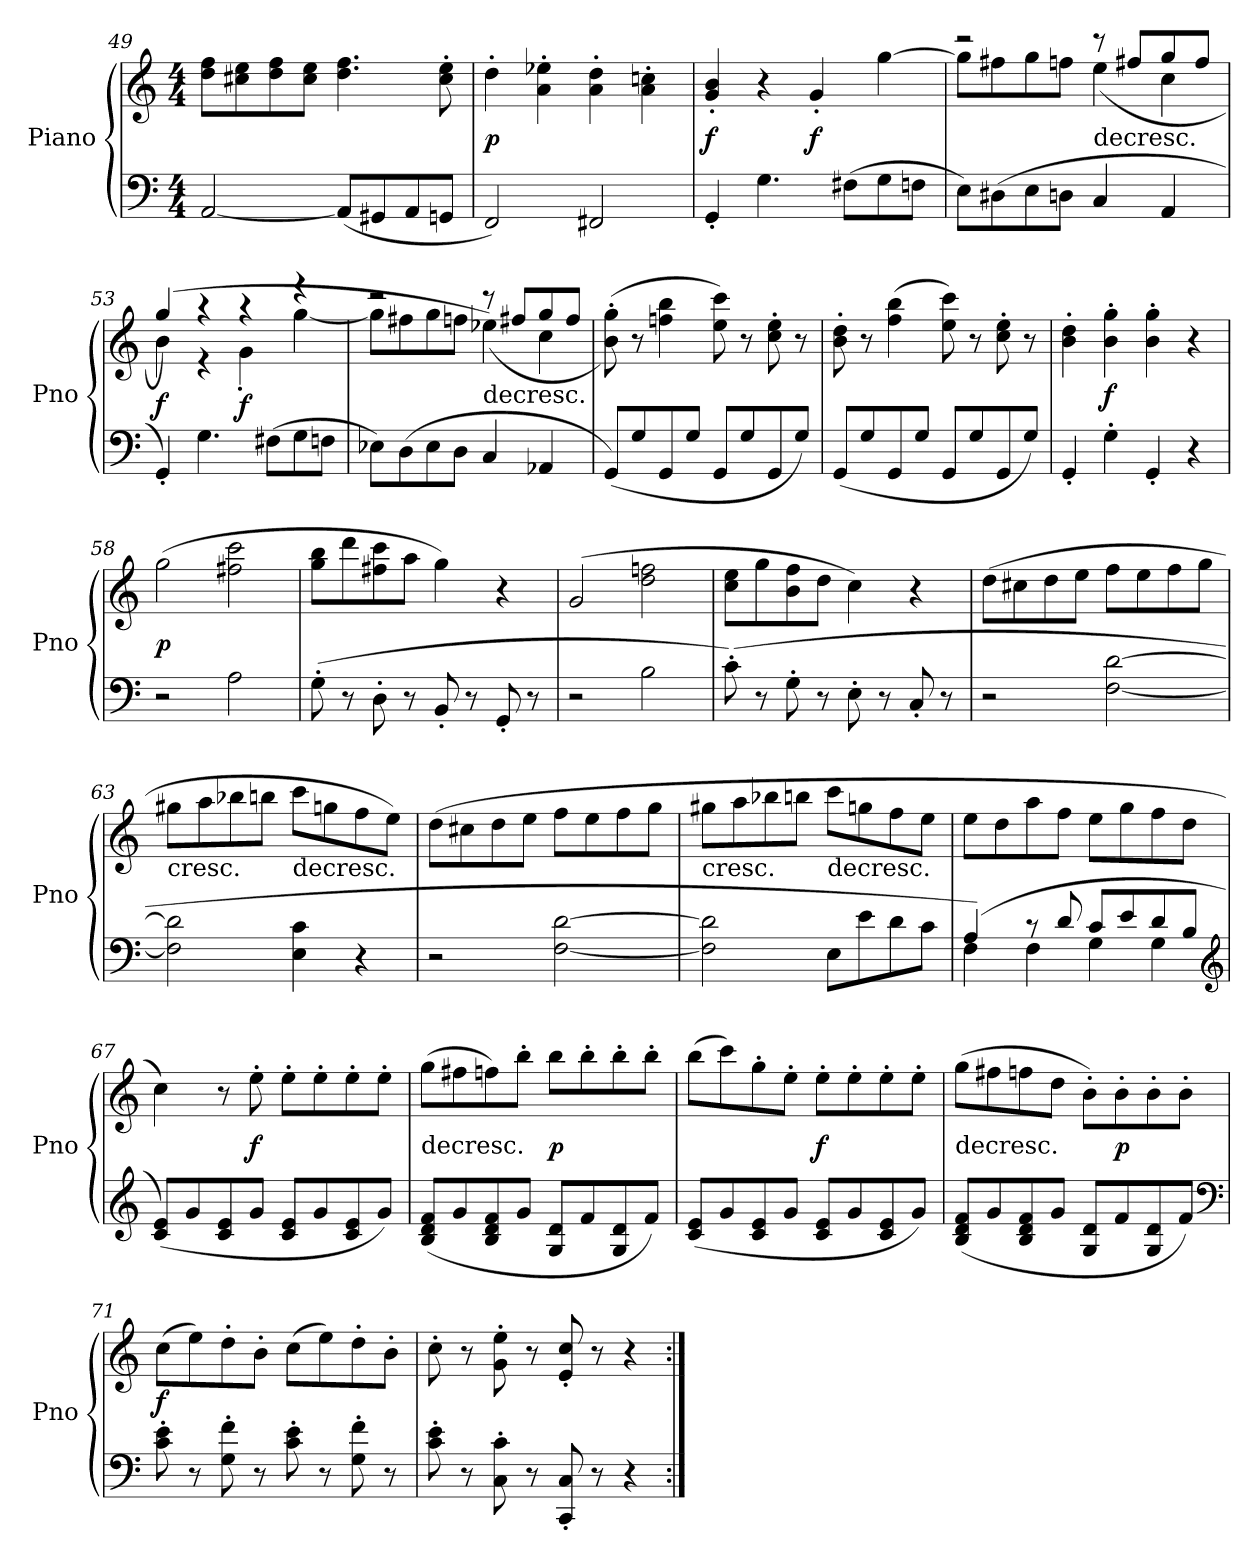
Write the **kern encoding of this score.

**kern	**kern	**dynam
*part1	*part1	*part1
*staff2	*staff1	*staff1/2
*I"Piano	*	*
*I'Pno	*	*
*clefF4	*clefG2	*
*k[]	*k[]	*
*M4/4	*M4/4	*
=49	=49	=49
[2AA/	8dd\ 8ff\L	.
.	8cc#X\ 8ee\	.
.	8dd\ 8ff\	.
.	8cc#\ 8ee\J	.
(8AA/L]	4.dd\ 4.ff\	.
8GG#X/	.	.
8AA/	.	.
8GGn/J	8cc#'\ 8ee'\	.
=50	=50	=50
2FF/)	4dd'\	p
.	4a'\ 4ee-X'\	.
2FF#X/	4a'\ 4dd'\	.
.	4a'\ 4ccn'\	.
=51	=51	=51
4GG'/	4g'/ 4b'/	f
4.G\	4r	.
.	4g'/	f
(8F#X\L	.	.
8G\	[4gg\	.
8Fn\J	.	.
=52	=52	=52
*	*^	*
8E\L)	2r	8gg\L]	.
(8D#X\	.	8ff#X\	.
8E\	.	8gg\	.
8Dn\J	.	8ffn\J	.
!	!LO:TX:c:t=decresc.	!	!
4C/	8r	(4ee\	.
.	8ff#X/L	.	.
4AA/	8gg/	4cc\	.
.	8ff#/J	.	.
=53	=53	=53	=53
4GG'/)	(4gg/)	4b\	f
4.G\	4r	4r	.
.	4r	4g'\	f
(8F#X\L	.	.	.
8G\	4r	[4gg\	.
8Fn\J	.	.	.
=54	=54	=54	=54
8E-X\L)	2r	8gg\L]	.
(8D\	.	8ff#X\	.
8E-\	.	8gg\	.
8D\J	.	8ffn\J	.
!	!LO:TX:c:t=decresc.	!	!
4C/	8r	(4ee-X\)	.
.	8ff#X/L	.	.
4AA-X/	8gg/	4cc\	.
.	8ff#/J	.	.
*	*v	*v	*
=55	=55	=55
(8GG/L)	(8b'\ 8gg'\)	.
8G/	8r	.
8GG/	4ffn\ 4bb\	.
8G/J	.	.
8GG/L	8ee\ 8ccc\)	.
8G/	8r	.
8GG/	8cc'\ 8ee'\	.
8G/J)	8r	.
=56	=56	=56
(8GG/L	8b'\ 8dd'\	.
8G/	8r	.
8GG/	(4ff\ 4bb\	.
8G/J	.	.
8GG/L	8ee\ 8ccc\)	.
8G/	8r	.
8GG/	8cc'\ 8ee'\	.
8G/J)	8r	.
=57	=57	=57
4GG'/	4b'\ 4dd'\	.
4G'\	4b'\ 4gg'\	f
4GG'/	4b'\ 4gg'\	.
4r	4r	.
=58	=58	=58
2r	(2gg\	p
2A\	2ff#X\ 2ccc\	.
=59	=59	=59
(8G'\	8gg\ 8bb\L	.
8r	8ddd\	.
8D'\	8ff#X\ 8ccc\	.
8r	8aa\J	.
8BB'/	4gg\)	.
8r	.	.
8GG'/	4r	.
8r	.	.
=60	=60	=60
2r	(2g/	.
2B\	2dd\ 2ffn\	.
=61	=61	=61
(8c'\)	8cc\ 8ee\L	.
8r	8gg\	.
8G'\	8b\ 8ff\	.
8r	8dd\J	.
8E'\	4cc\)	.
8r	.	.
8C'/	4r	.
8r	.	.
=62	=62	=62
2r	(8dd\L	.
.	8cc#X\	.
.	8dd\	.
.	8ee\J	.
[2F\ [2d\	8ff\L	.
.	8ee\	.
.	8ff\	.
.	8gg\J	.
=63	=63	=63
!	!LO:TX:c:t=cresc.	!
2F]\ 2d]\	8gg#X\L	.
.	8aa\	.
.	8bb-X\	.
.	8bbn\J	.
!	!LO:TX:c:t=decresc.	!
4E\ 4c\	8ccc\L	.
.	8ggn\	.
4r	8ff\	.
.	8ee\J)	.
=64	=64	=64
2r	(8dd\L	.
.	8cc#X\	.
.	8dd\	.
.	8ee\J	.
[2F\ [2d\	8ff\L	.
.	8ee\	.
.	8ff\	.
.	8gg\J	.
=65	=65	=65
!	!LO:TX:c:t=cresc.	!
2F]\ 2d]\	8gg#X\L	.
.	8aa\	.
.	8bb-X\	.
.	8bbn\J	.
!	!LO:TX:c:t=decresc.	!
8E\L	8ccc\L	.
8e\	8ggn\	.
8d\	8ff\	.
8c\J	8ee\J	.
=66	=66	=66
*^	*	*
(4A/)	4F\	8ee\L	.
.	.	8dd\	.
8r	4F\	8aa\	.
8d/	.	8ff\J	.
8c/L	4G\	8ee\L	.
8e/	.	8gg\	.
8d/	4G\	8ff\	.
8B/J	.	8dd\J	.
*v	*v	*	*
*clefG2	*	*
=67	=67	=67
(8c/ 8e/L)	4cc\)	.
8g/	.	.
8c/ 8e/	8r	.
8g/J	8ee'\	f
8c/ 8e/L	8ee'\L	.
8g/	8ee'\	.
8c/ 8e/	8ee'\	.
8g/J)	8ee'\J	.
=68	=68	=68
!	!LO:TX:c:t=decresc.	!
(8B/ 8d/ 8f/L	(8gg\L	.
8g/	8ff#X\	.
8B/ 8d/ 8f/	8ffn\)	.
8g/J	8bb'\J	.
8G/ 8d/L	8bb\L	p
8f/	8bb'\	.
8G/ 8d/	8bb'\	.
8f/J)	8bb'\J	.
=69	=69	=69
(8c/ 8e/L	(8bb\L	.
8g/	8ccc\)	.
8c/ 8e/	8gg'\	.
8g/J	8ee'\J	.
8c/ 8e/L	8ee'\L	f
8g/	8ee'\	.
8c/ 8e/	8ee'\	.
8g/J)	8ee'\J	.
=70	=70	=70
!	!LO:TX:c:t=decresc.	!
(8B/ 8d/ 8f/L	(8gg\L	.
8g/	8ff#X\	.
8B/ 8d/ 8f/	8ffn\	.
8g/J	8dd\J	.
8G/ 8d/L	8b'\L)	.
8f/	8b'\	p
8G/ 8d/	8b'\	.
8f/J)	8b'\J	.
*clefF4	*	*
=71	=71	=71
8c'\ 8e'\	(8cc\L	f
8r	8ee\)	.
8G'\ 8f'\	8dd'\	.
8r	8b'\J	.
8c'\ 8e'\	(8cc\L	.
8r	8ee\)	.
8G'\ 8f'\	8dd'\	.
8r	8b'\J	.
=72	=72	=72
8c'\ 8e'\	8cc'\	.
8r	8r	.
8C'\ 8c'\	8g'\ 8ee'\	.
8r	8r	.
8CC'/ 8C'/	8e'/ 8cc'/	.
8r	8r	.
4r	4r	.
=:|!	=:|!	=:|!
*-	*-	*-
